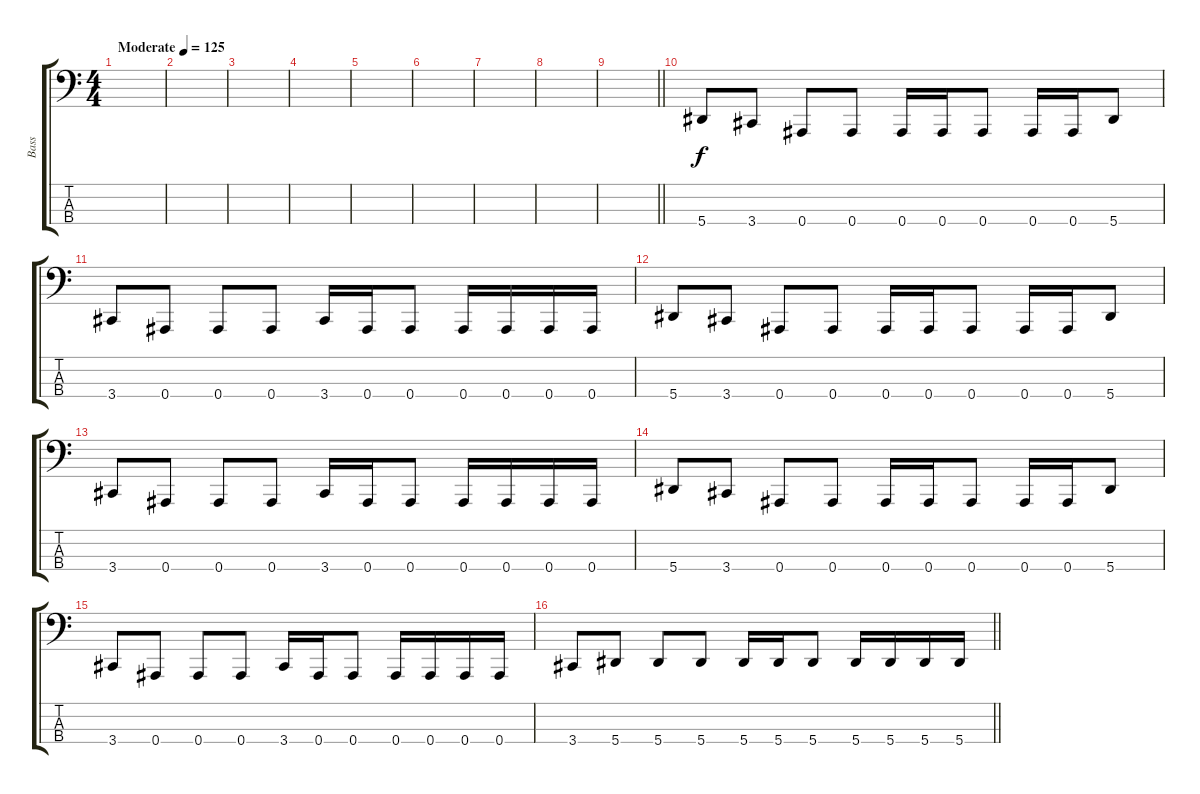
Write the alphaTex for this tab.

\track ("Bass" "Bass") {instrument electricbasspick}
\staff {score tabs}
\tuning (Eb2 Bb1 F1 Bb0) {hide}
\ts (4 4)
\tempo (125 "Moderate")
\clef f4
\ks c
|
|
|
|
|
|
|
|
\barLineRight lightlight
|
5.4.8 3.4.8 0.4.8 0.4.8 0.4.16 0.4.16 0.4.8 0.4.16 0.4.16 5.4.8 |
3.4.8 0.4.8 0.4.8 0.4.8 3.4.16 0.4.16 0.4.8 0.4.16 0.4.16 0.4.16 0.4.16 |
5.4.8 3.4.8 0.4.8 0.4.8 0.4.16 0.4.16 0.4.8 0.4.16 0.4.16 5.4.8 |
3.4.8 0.4.8 0.4.8 0.4.8 3.4.16 0.4.16 0.4.8 0.4.16 0.4.16 0.4.16 0.4.16 |
5.4.8 3.4.8 0.4.8 0.4.8 0.4.16 0.4.16 0.4.8 0.4.16 0.4.16 5.4.8 |
3.4.8 0.4.8 0.4.8 0.4.8 3.4.16 0.4.16 0.4.8 0.4.16 0.4.16 0.4.16 0.4.16 |
\barLineRight lightlight
3.4.8 5.4.8 5.4.8 5.4.8 5.4.16 5.4.16 5.4.8 5.4.16 5.4.16 5.4.16 5.4.16
